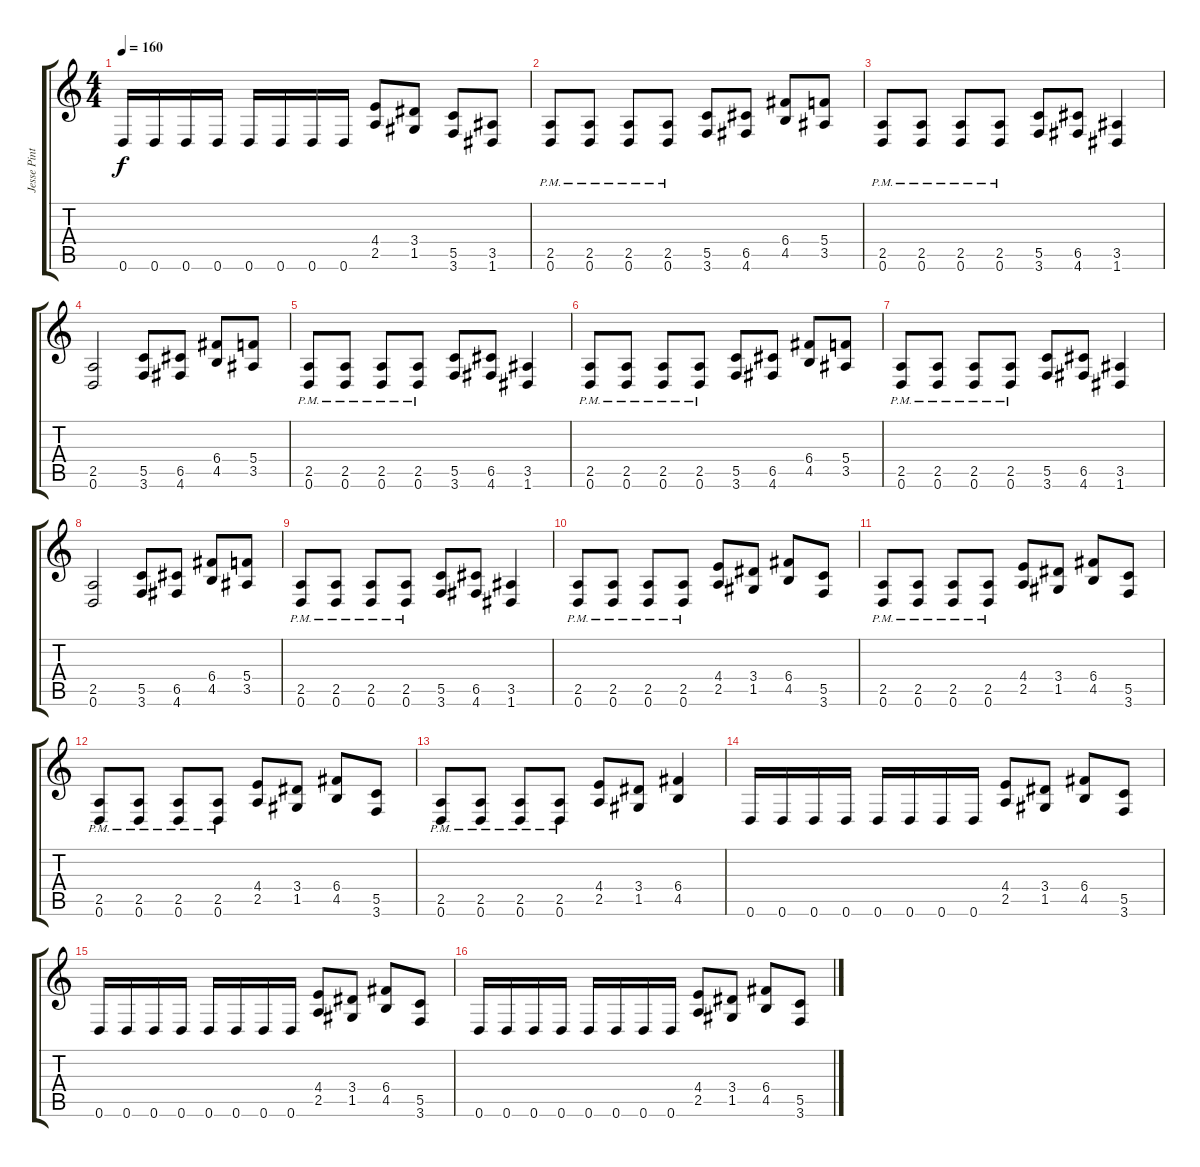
\track ("Jesse Pintado (Guitar 2)" "Jesse Pint") {instrument distortionguitar}
\staff {score tabs}
\tuning (D4 A3 F3 C3 G2 D2) {hide}
\ts (4 4)
\tempo 160
\clef g2
\ks c
0.6.16{dy f} 0.6.16 0.6.16 0.6.16 0.6.16 0.6.16 0.6.16 0.6.16 (4.4 2.5).8 (3.4 1.5).8 (5.5 3.6).8 (3.5 1.6).8 |
(2.5{pm} 0.6).8 (2.5{pm} 0.6).8 (2.5{pm} 0.6).8 (2.5{pm} 0.6).8 (5.5 3.6).8 (6.5 4.6).8 (6.4 4.5).8 (5.4 3.5).8 |
(2.5{pm} 0.6).8 (2.5{pm} 0.6).8 (2.5{pm} 0.6).8 (2.5{pm} 0.6).8 (5.5 3.6).8 (6.5 4.6).8 (3.5 1.6).4 |
(2.5 0.6).2 (5.5 3.6).8 (6.5 4.6).8 (6.4 4.5).8 (5.4 3.5).8 |
(2.5{pm} 0.6).8 (2.5{pm} 0.6).8 (2.5{pm} 0.6).8 (2.5{pm} 0.6).8 (5.5 3.6).8 (6.5 4.6).8 (3.5 1.6).4 |
(2.5{pm} 0.6).8 (2.5{pm} 0.6).8 (2.5{pm} 0.6).8 (2.5{pm} 0.6).8 (5.5 3.6).8 (6.5 4.6).8 (6.4 4.5).8 (5.4 3.5).8 |
(2.5{pm} 0.6).8 (2.5{pm} 0.6).8 (2.5{pm} 0.6).8 (2.5{pm} 0.6).8 (5.5 3.6).8 (6.5 4.6).8 (3.5 1.6).4 |
(2.5 0.6).2 (5.5 3.6).8 (6.5 4.6).8 (6.4 4.5).8 (5.4 3.5).8 |
(2.5{pm} 0.6).8 (2.5{pm} 0.6).8 (2.5{pm} 0.6).8 (2.5{pm} 0.6).8 (5.5 3.6).8 (6.5 4.6).8 (3.5 1.6).4 |
(2.5{pm} 0.6).8 (2.5{pm} 0.6).8 (2.5{pm} 0.6).8 (2.5{pm} 0.6).8 (4.4 2.5).8 (3.4 1.5).8 (6.4 4.5).8 (5.5 3.6).8 |
(2.5{pm} 0.6).8 (2.5{pm} 0.6).8 (2.5{pm} 0.6).8 (2.5{pm} 0.6).8 (4.4 2.5).8 (3.4 1.5).8 (6.4 4.5).8 (5.5 3.6).8 |
(2.5{pm} 0.6).8 (2.5{pm} 0.6).8 (2.5{pm} 0.6).8 (2.5{pm} 0.6).8 (4.4 2.5).8 (3.4 1.5).8 (6.4 4.5).8 (5.5 3.6).8 |
(2.5{pm} 0.6).8 (2.5{pm} 0.6).8 (2.5{pm} 0.6).8 (2.5{pm} 0.6).8 (4.4 2.5).8 (3.4 1.5).8 (6.4 4.5).4 |
0.6.16 0.6.16 0.6.16 0.6.16 0.6.16 0.6.16 0.6.16 0.6.16 (4.4 2.5).8 (3.4 1.5).8 (6.4 4.5).8 (5.5 3.6).8 |
0.6.16 0.6.16 0.6.16 0.6.16 0.6.16 0.6.16 0.6.16 0.6.16 (4.4 2.5).8 (3.4 1.5).8 (6.4 4.5).8 (5.5 3.6).8 |
0.6.16 0.6.16 0.6.16 0.6.16 0.6.16 0.6.16 0.6.16 0.6.16 (4.4 2.5).8 (3.4 1.5).8 (6.4 4.5).8 (5.5 3.6).8
